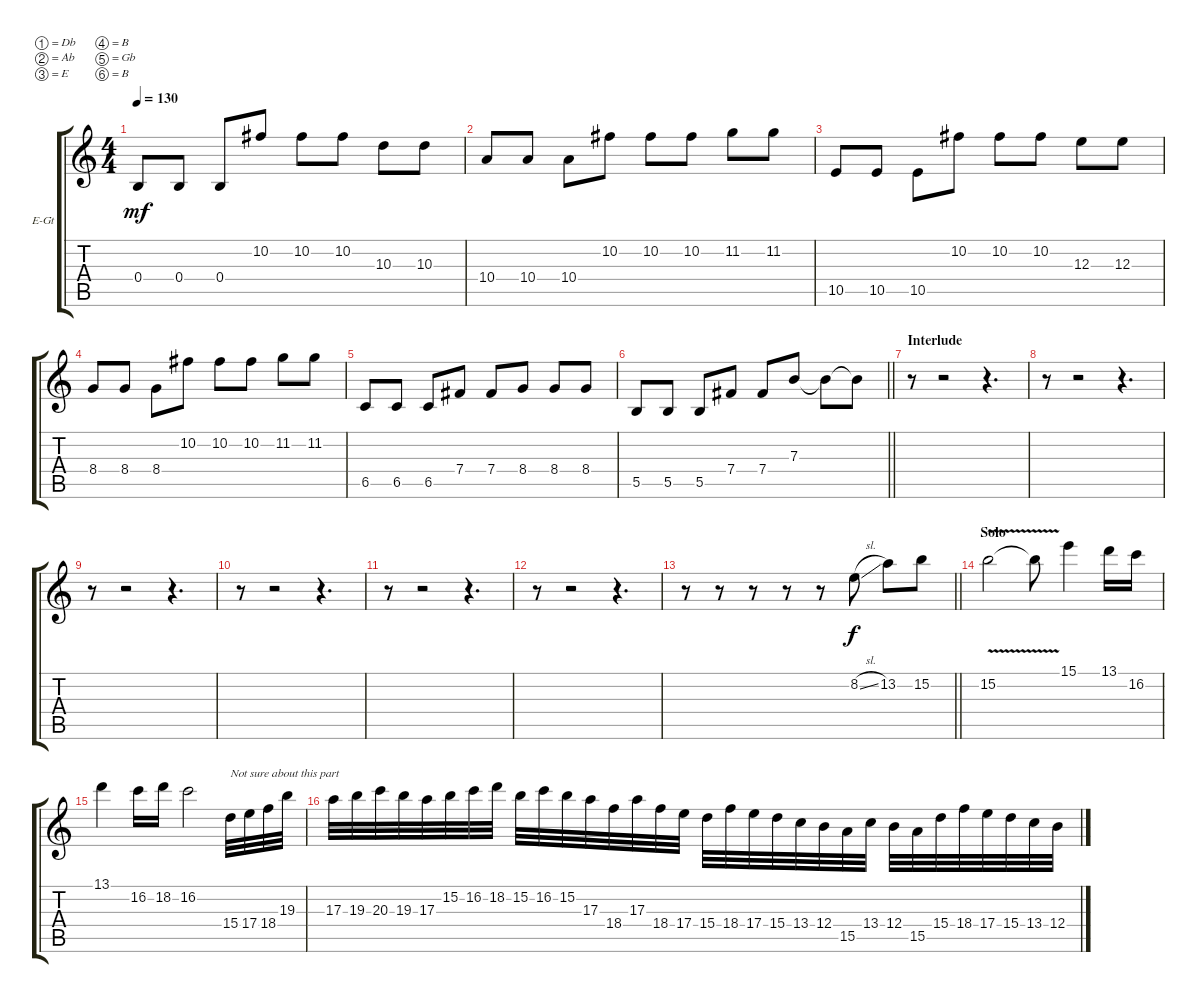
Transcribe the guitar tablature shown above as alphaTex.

\bracketExtendMode groupsimilarinstruments
\firstSystemTrackNameOrientation horizontal
\otherSystemsTrackNameOrientation horizontal
\track ("Extra Guitar" "E-Gt") {instrument overdrivenguitar}
\staff {score tabs}
\tuning (Db4 Ab3 E3 B2 Gb2 B1)
\ts (4 4)
\tempo 130
\clef g2
\ks c
0.4.8{dy mf} 0.4.8 0.4.8 10.2.8 10.2.8 10.2.8 10.3.8 10.3.8 |
10.4.8 10.4.8 10.4.8 10.2.8 10.2.8 10.2.8 11.2.8 11.2.8 |
10.5.8 10.5.8 10.5.8 10.2.8 10.2.8 10.2.8 12.3.8 12.3.8 |
8.4.8 8.4.8 8.4.8 10.2.8 10.2.8 10.2.8 11.2.8 11.2.8 |
6.5.8 6.5.8 6.5.8 7.4.8 7.4.8 8.4.8 8.4.8 8.4.8 |
\barLineRight lightlight
5.5.8 5.5.8 5.5.8 7.4.8 7.4.8 7.3.8 7.3{t}.8 7.3{t}.8 |
\section ("" "Interlude")
r.8 r.2 r.4{d} |
r.8 r.2 r.4{d} |
r.8 r.2 r.4{d} |
r.8 r.2 r.4{d} |
r.8 r.2 r.4{d} |
r.8 r.2 r.4{d} |
\barLineRight lightlight
r.8 r.8 r.8 r.8 r.8 8.2{sl}.8{dy f} 13.2.8 15.2.8 |
\section ("" "Solo")
15.2{v}.2 15.2{v t}.8 15.1.4 13.1.16 16.2.16 |
13.1.4 16.2.16 18.2.16 16.2.2 15.4.32{txt "Not sure about this part"} 17.4.32 18.4.32 19.3.32 |
17.3.32 19.3.32 20.3.32 19.3.32 17.3.32 15.2.32 16.2.32 18.2.32 15.2.32 16.2.32 15.2.32 17.3.32 18.4.32 17.3.32 18.4.32 17.4.32 15.4.32 18.4.32 17.4.32 15.4.32 13.4.32 12.4.32 15.5.32 13.4.32 12.4.32 15.5.32 15.4.32 18.4.32 17.4.32 15.4.32 13.4.32 12.4.32
